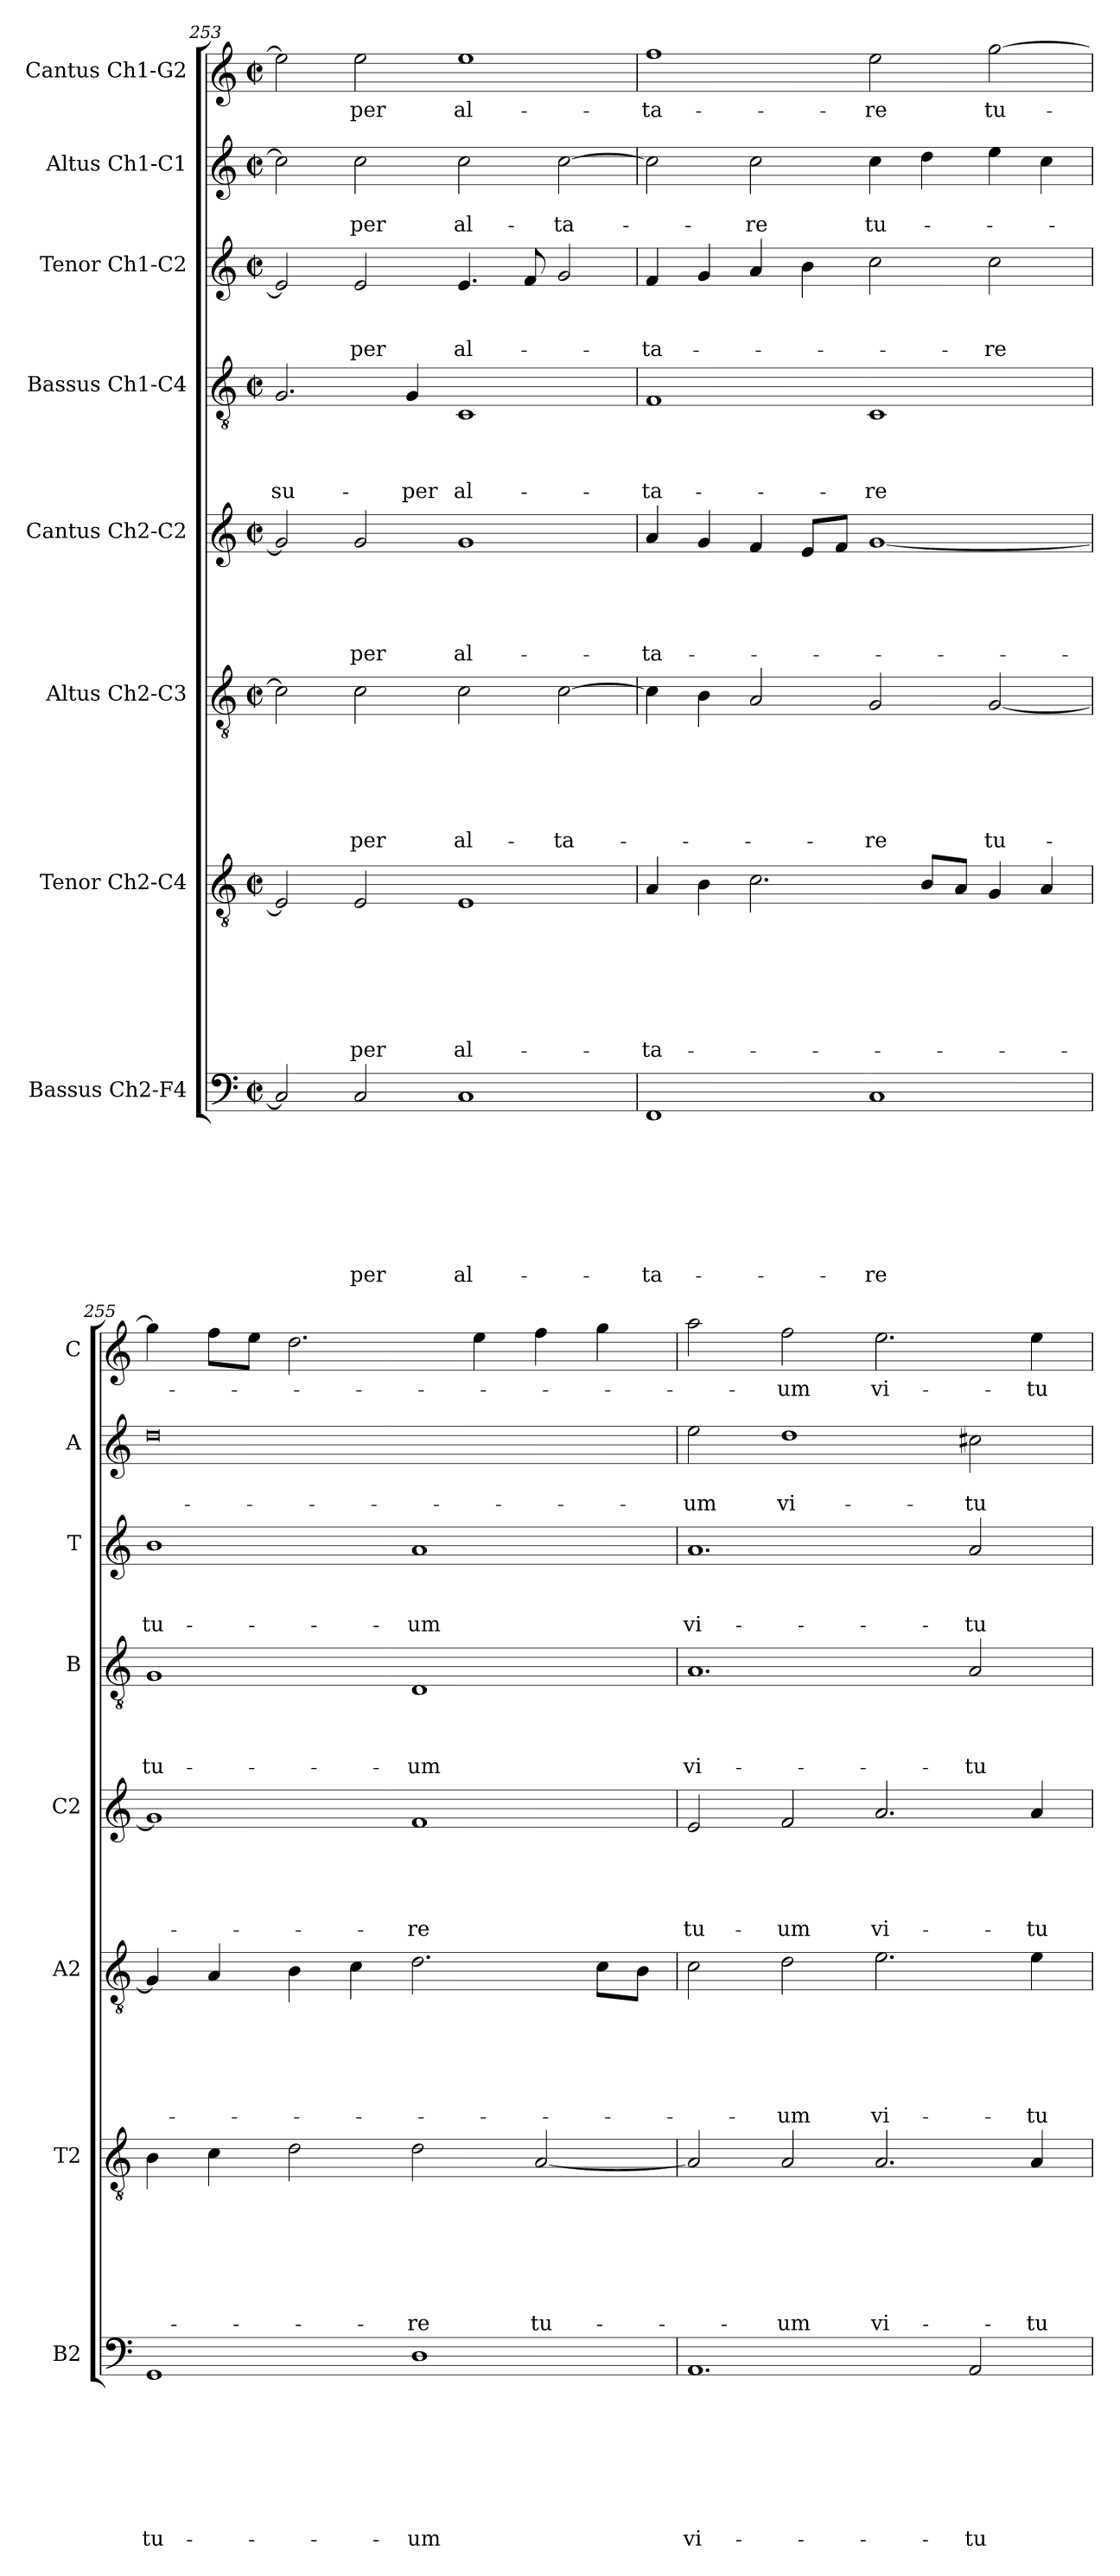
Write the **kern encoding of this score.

**kern	**text	**text	**text	**text	**text	**text	**text	**text	**kern	**text	**text	**text	**text	**text	**text	**text	**kern	**text	**text	**text	**text	**text	**text	**kern	**text	**text	**text	**text	**text	**kern	**text	**text	**text	**text	**kern	**text	**text	**text	**kern	**text	**text	**kern	**text
*part8	*part8	*part8	*part8	*part8	*part8	*part8	*part8	*part8	*part7	*part7	*part7	*part7	*part7	*part7	*part7	*part7	*part6	*part6	*part6	*part6	*part6	*part6	*part6	*part5	*part5	*part5	*part5	*part5	*part5	*part4	*part4	*part4	*part4	*part4	*part3	*part3	*part3	*part3	*part2	*part2	*part2	*part1	*part1
*staff8	*staff8	*staff8	*staff8	*staff8	*staff8	*staff8	*staff8	*staff8	*staff7	*staff7	*staff7	*staff7	*staff7	*staff7	*staff7	*staff7	*staff6	*staff6	*staff6	*staff6	*staff6	*staff6	*staff6	*staff5	*staff5	*staff5	*staff5	*staff5	*staff5	*staff4	*staff4	*staff4	*staff4	*staff4	*staff3	*staff3	*staff3	*staff3	*staff2	*staff2	*staff2	*staff1	*staff1
*I"Bassus Ch2-F4	*	*	*	*	*	*	*	*	*I"Tenor Ch2-C4	*	*	*	*	*	*	*	*I"Altus Ch2-C3	*	*	*	*	*	*	*I"Cantus Ch2-C2	*	*	*	*	*	*I"Bassus Ch1-C4	*	*	*	*	*I"Tenor Ch1-C2	*	*	*	*I"Altus Ch1-C1	*	*	*I"Cantus Ch1-G2	*
*I'B2	*	*	*	*	*	*	*	*	*I'T2	*	*	*	*	*	*	*	*I'A2	*	*	*	*	*	*	*I'C2	*	*	*	*	*	*I'B	*	*	*	*	*I'T	*	*	*	*I'A	*	*	*I'C	*
*clefF4	*	*	*	*	*	*	*	*	*clefGv2	*	*	*	*	*	*	*	*clefGv2	*	*	*	*	*	*	*clefG2	*	*	*	*	*	*clefGv2	*	*	*	*	*clefG2	*	*	*	*clefG2	*	*	*clefG2	*
*k[]	*	*	*	*	*	*	*	*	*k[]	*	*	*	*	*	*	*	*k[]	*	*	*	*	*	*	*k[]	*	*	*	*	*	*k[]	*	*	*	*	*k[]	*	*	*	*k[]	*	*	*k[]	*
*C:	*	*	*	*	*	*	*	*	*C:	*	*	*	*	*	*	*	*C:	*	*	*	*	*	*	*C:	*	*	*	*	*	*C:	*	*	*	*	*C:	*	*	*	*C:	*	*	*C:	*
*M2/2	*	*	*	*	*	*	*	*	*M2/2	*	*	*	*	*	*	*	*M2/2	*	*	*	*	*	*	*M2/2	*	*	*	*	*	*M2/2	*	*	*	*	*M2/2	*	*	*	*M2/2	*	*	*M2/2	*
*met(c|)	*	*	*	*	*	*	*	*	*met(c|)	*	*	*	*	*	*	*	*met(c|)	*	*	*	*	*	*	*met(c|)	*	*	*	*	*	*met(c|)	*	*	*	*	*met(c|)	*	*	*	*met(c|)	*	*	*met(c|)	*
=253	=253	=253	=253	=253	=253	=253	=253	=253	=253	=253	=253	=253	=253	=253	=253	=253	=253	=253	=253	=253	=253	=253	=253	=253	=253	=253	=253	=253	=253	=253	=253	=253	=253	=253	=253	=253	=253	=253	=253	=253	=253	=253	=253
!	!	!	!	!	!	!	!	!	!	!	!	!	!	!	!	!	!	!	!	!	!	!	!	!	!	!	!	!	!	!	!	!	!	!LO:LY:b	!	!	!	!	!	!	!	!	!
2C/]	.	.	.	.	.	.	.	.	2E/]	.	.	.	.	.	.	.	2c\]	.	.	.	.	.	.	2g/]	.	.	.	.	.	2.G/	.	.	.	su-	2e/]	.	.	.	2cc\]	.	.	2ee\]	.
!	!	!	!	!	!	!	!	!LO:LY:b	!	!	!	!	!	!	!	!LO:LY:b	!	!	!	!	!	!	!LO:LY:b	!	!	!	!	!	!LO:LY:b	!	!	!	!	!	!	!	!	!LO:LY:b	!	!	!LO:LY:b	!	!LO:LY:b
2C/	.	.	.	.	.	.	.	-per	2E/	.	.	.	.	.	.	-per	2c\	.	.	.	.	.	-per	2g/	.	.	.	.	-per	.	.	.	.	.	2e/	.	.	-per	2cc\	.	-per	2ee\	-per
!	!	!	!	!	!	!	!	!	!	!	!	!	!	!	!	!	!	!	!	!	!	!	!	!	!	!	!	!	!	!	!	!	!	!LO:LY:b	!	!	!	!	!	!	!	!	!
.	.	.	.	.	.	.	.	.	.	.	.	.	.	.	.	.	.	.	.	.	.	.	.	.	.	.	.	.	.	4G/	.	.	.	-per	.	.	.	.	.	.	.	.	.
!	!	!	!	!	!	!	!	!LO:LY:b	!	!	!	!	!	!	!	!LO:LY:b	!	!	!	!	!	!	!LO:LY:b	!	!	!	!	!	!LO:LY:b	!	!	!	!	!LO:LY:b	!	!	!	!LO:LY:b	!	!	!LO:LY:b	!	!LO:LY:b
1C	.	.	.	.	.	.	.	al-	1E	.	.	.	.	.	.	al-	2c\	.	.	.	.	.	al-	1g	.	.	.	.	al-	1C	.	.	.	al-	4.e/	.	.	al-	2cc\	.	al-	1ee	al-
.	.	.	.	.	.	.	.	.	.	.	.	.	.	.	.	.	.	.	.	.	.	.	.	.	.	.	.	.	.	.	.	.	.	.	8f/	.	.	.	.	.	.	.	.
!	!	!	!	!	!	!	!	!	!	!	!	!	!	!	!	!	!	!	!	!	!	!	!LO:LY:b	!	!	!	!	!	!	!	!	!	!	!	!	!	!	!	!	!	!LO:LY:b	!	!
.	.	.	.	.	.	.	.	.	.	.	.	.	.	.	.	.	[2c\	.	.	.	.	.	-ta-	.	.	.	.	.	.	.	.	.	.	.	2g/	.	.	.	[2cc\	.	-ta-	.	.
=254	=254	=254	=254	=254	=254	=254	=254	=254	=254	=254	=254	=254	=254	=254	=254	=254	=254	=254	=254	=254	=254	=254	=254	=254	=254	=254	=254	=254	=254	=254	=254	=254	=254	=254	=254	=254	=254	=254	=254	=254	=254	=254	=254
!	!	!	!	!	!	!	!	!LO:LY:b	!	!	!	!	!	!	!	!LO:LY:b	!	!	!	!	!	!	!	!	!	!	!	!	!LO:LY:b	!	!	!	!	!LO:LY:b	!	!	!	!LO:LY:b	!	!	!	!	!LO:LY:b
1FF	.	.	.	.	.	.	.	-ta-	4A/	.	.	.	.	.	.	-ta-	4c\]	.	.	.	.	.	.	4a/	.	.	.	.	-ta-	1F	.	.	.	-ta-	4f/	.	.	-ta-	2cc\]	.	.	1ff	-ta-
.	.	.	.	.	.	.	.	.	4B\	.	.	.	.	.	.	.	4B\	.	.	.	.	.	.	4g/	.	.	.	.	.	.	.	.	.	.	4g/	.	.	.	.	.	.	.	.
!	!	!	!	!	!	!	!	!	!	!	!	!	!	!	!	!	!	!	!	!	!	!	!	!	!	!	!	!	!	!	!	!	!	!	!	!	!	!	!	!	!LO:LY:b	!	!
.	.	.	.	.	.	.	.	.	2.c\	.	.	.	.	.	.	.	2A/	.	.	.	.	.	.	4f/	.	.	.	.	.	.	.	.	.	.	4a/	.	.	.	2cc\	.	-re	.	.
.	.	.	.	.	.	.	.	.	.	.	.	.	.	.	.	.	.	.	.	.	.	.	.	8e/L	.	.	.	.	.	.	.	.	.	.	4b\	.	.	.	.	.	.	.	.
.	.	.	.	.	.	.	.	.	.	.	.	.	.	.	.	.	.	.	.	.	.	.	.	8f/J	.	.	.	.	.	.	.	.	.	.	.	.	.	.	.	.	.	.	.
!	!	!	!	!	!	!	!	!LO:LY:b	!	!	!	!	!	!	!	!	!	!	!	!	!	!	!LO:LY:b	!	!	!	!	!	!	!	!	!	!	!LO:LY:b	!	!	!	!	!	!	!LO:LY:b	!	!LO:LY:b
1C	.	.	.	.	.	.	.	-re	.	.	.	.	.	.	.	.	2G/	.	.	.	.	.	-re	[1g	.	.	.	.	.	1C	.	.	.	-re	2cc\	.	.	.	4cc\	.	tu-	2ee\	-re
.	.	.	.	.	.	.	.	.	8B/L	.	.	.	.	.	.	.	.	.	.	.	.	.	.	.	.	.	.	.	.	.	.	.	.	.	.	.	.	.	4dd\	.	.	.	.
.	.	.	.	.	.	.	.	.	8A/J	.	.	.	.	.	.	.	.	.	.	.	.	.	.	.	.	.	.	.	.	.	.	.	.	.	.	.	.	.	.	.	.	.	.
!	!	!	!	!	!	!	!	!	!	!	!	!	!	!	!	!	!	!	!	!	!	!	!LO:LY:b	!	!	!	!	!	!	!	!	!	!	!	!	!	!	!LO:LY:b	!	!	!	!	!LO:LY:b
.	.	.	.	.	.	.	.	.	4G/	.	.	.	.	.	.	.	[2G/	.	.	.	.	.	tu-	.	.	.	.	.	.	.	.	.	.	.	2cc\	.	.	-re	4ee\	.	.	[2gg\	tu-
.	.	.	.	.	.	.	.	.	4A/	.	.	.	.	.	.	.	.	.	.	.	.	.	.	.	.	.	.	.	.	.	.	.	.	.	.	.	.	.	4cc\	.	.	.	.
!!LO:PB:g=z
=255	=255	=255	=255	=255	=255	=255	=255	=255	=255	=255	=255	=255	=255	=255	=255	=255	=255	=255	=255	=255	=255	=255	=255	=255	=255	=255	=255	=255	=255	=255	=255	=255	=255	=255	=255	=255	=255	=255	=255	=255	=255	=255	=255
!	!	!	!	!	!	!	!	!LO:LY:b	!	!	!	!	!	!	!	!	!	!	!	!	!	!	!	!	!	!	!	!	!	!	!	!	!	!LO:LY:b	!	!	!	!LO:LY:b	!	!	!	!	!
1GG	.	.	.	.	.	.	.	tu-	4B\	.	.	.	.	.	.	.	4G/]	.	.	.	.	.	.	1g]	.	.	.	.	.	1G	.	.	.	tu-	1b	.	.	tu-	0dd	.	.	4gg\]	.
.	.	.	.	.	.	.	.	.	4c\	.	.	.	.	.	.	.	4A/	.	.	.	.	.	.	.	.	.	.	.	.	.	.	.	.	.	.	.	.	.	.	.	.	8ff\L	.
.	.	.	.	.	.	.	.	.	.	.	.	.	.	.	.	.	.	.	.	.	.	.	.	.	.	.	.	.	.	.	.	.	.	.	.	.	.	.	.	.	.	8ee\J	.
.	.	.	.	.	.	.	.	.	2d\	.	.	.	.	.	.	.	4B\	.	.	.	.	.	.	.	.	.	.	.	.	.	.	.	.	.	.	.	.	.	.	.	.	2.dd\	.
.	.	.	.	.	.	.	.	.	.	.	.	.	.	.	.	.	4c\	.	.	.	.	.	.	.	.	.	.	.	.	.	.	.	.	.	.	.	.	.	.	.	.	.	.
!	!	!	!	!	!	!	!	!LO:LY:b	!	!	!	!	!	!	!	!LO:LY:b	!	!	!	!	!	!	!	!	!	!	!	!	!LO:LY:b	!	!	!	!	!LO:LY:b	!	!	!	!LO:LY:b	!	!	!	!	!
1D	.	.	.	.	.	.	.	-um	2d\	.	.	.	.	.	.	-re	2.d\	.	.	.	.	.	.	1f	.	.	.	.	-re	1D	.	.	.	-um	1a	.	.	-um	.	.	.	.	.
.	.	.	.	.	.	.	.	.	.	.	.	.	.	.	.	.	.	.	.	.	.	.	.	.	.	.	.	.	.	.	.	.	.	.	.	.	.	.	.	.	.	4ee\	.
!	!	!	!	!	!	!	!	!	!	!	!	!	!	!	!	!LO:LY:b	!	!	!	!	!	!	!	!	!	!	!	!	!	!	!	!	!	!	!	!	!	!	!	!	!	!	!
.	.	.	.	.	.	.	.	.	[2A/	.	.	.	.	.	.	tu-	.	.	.	.	.	.	.	.	.	.	.	.	.	.	.	.	.	.	.	.	.	.	.	.	.	4ff\	.
.	.	.	.	.	.	.	.	.	.	.	.	.	.	.	.	.	8c\L	.	.	.	.	.	.	.	.	.	.	.	.	.	.	.	.	.	.	.	.	.	.	.	.	4gg\	.
.	.	.	.	.	.	.	.	.	.	.	.	.	.	.	.	.	8B\J	.	.	.	.	.	.	.	.	.	.	.	.	.	.	.	.	.	.	.	.	.	.	.	.	.	.
=256	=256	=256	=256	=256	=256	=256	=256	=256	=256	=256	=256	=256	=256	=256	=256	=256	=256	=256	=256	=256	=256	=256	=256	=256	=256	=256	=256	=256	=256	=256	=256	=256	=256	=256	=256	=256	=256	=256	=256	=256	=256	=256	=256
!	!	!	!	!	!	!	!	!LO:LY:b	!	!	!	!	!	!	!	!	!	!	!	!	!	!	!	!	!	!	!	!	!LO:LY:b	!	!	!	!	!LO:LY:b	!	!	!	!LO:LY:b	!	!	!LO:LY:b	!	!
1.AA	.	.	.	.	.	.	.	vi-	2A/]	.	.	.	.	.	.	.	2c\	.	.	.	.	.	.	2e/	.	.	.	.	tu-	1.A	.	.	.	vi-	1.a	.	.	vi-	2ee\	.	-um	2aa\	.
!	!	!	!	!	!	!	!	!	!	!	!	!	!	!	!	!LO:LY:b	!	!	!	!	!	!	!LO:LY:b	!	!	!	!	!	!LO:LY:b	!	!	!	!	!	!	!	!	!	!	!	!LO:LY:b	!	!LO:LY:b
.	.	.	.	.	.	.	.	.	2A/	.	.	.	.	.	.	-um	2d\	.	.	.	.	.	-um	2f/	.	.	.	.	-um	.	.	.	.	.	.	.	.	.	1dd	.	vi-	2ff\	-um
!	!	!	!	!	!	!	!	!	!	!	!	!	!	!	!	!LO:LY:b	!	!	!	!	!	!	!LO:LY:b	!	!	!	!	!	!LO:LY:b	!	!	!	!	!	!	!	!	!	!	!	!	!	!LO:LY:b
.	.	.	.	.	.	.	.	.	2.A/	.	.	.	.	.	.	vi-	2.e\	.	.	.	.	.	vi-	2.a/	.	.	.	.	vi-	.	.	.	.	.	.	.	.	.	.	.	.	2.ee\	vi-
!	!	!	!	!	!	!	!	!LO:LY:b	!	!	!	!	!	!	!	!	!	!	!	!	!	!	!	!	!	!	!	!	!	!	!	!	!	!LO:LY:b	!	!	!	!LO:LY:b	!	!	!LO:LY:b	!	!
2AA/	.	.	.	.	.	.	.	-tu-	.	.	.	.	.	.	.	.	.	.	.	.	.	.	.	.	.	.	.	.	.	2A/	.	.	.	-tu-	2a/	.	.	-tu-	2cc#X\	.	-tu-	.	.
!	!	!	!	!	!	!	!	!	!	!	!	!	!	!	!	!LO:LY:b	!	!	!	!	!	!	!LO:LY:b	!	!	!	!	!	!LO:LY:b	!	!	!	!	!	!	!	!	!	!	!	!	!	!LO:LY:b
.	.	.	.	.	.	.	.	.	4A/	.	.	.	.	.	.	-tu-	4e\	.	.	.	.	.	-tu-	4a/	.	.	.	.	-tu-	.	.	.	.	.	.	.	.	.	.	.	.	4ee\	-tu-
=	=	=	=	=	=	=	=	=	=	=	=	=	=	=	=	=	=	=	=	=	=	=	=	=	=	=	=	=	=	=	=	=	=	=	=	=	=	=	=	=	=	=	=
*-	*-	*-	*-	*-	*-	*-	*-	*-	*-	*-	*-	*-	*-	*-	*-	*-	*-	*-	*-	*-	*-	*-	*-	*-	*-	*-	*-	*-	*-	*-	*-	*-	*-	*-	*-	*-	*-	*-	*-	*-	*-	*-	*-
